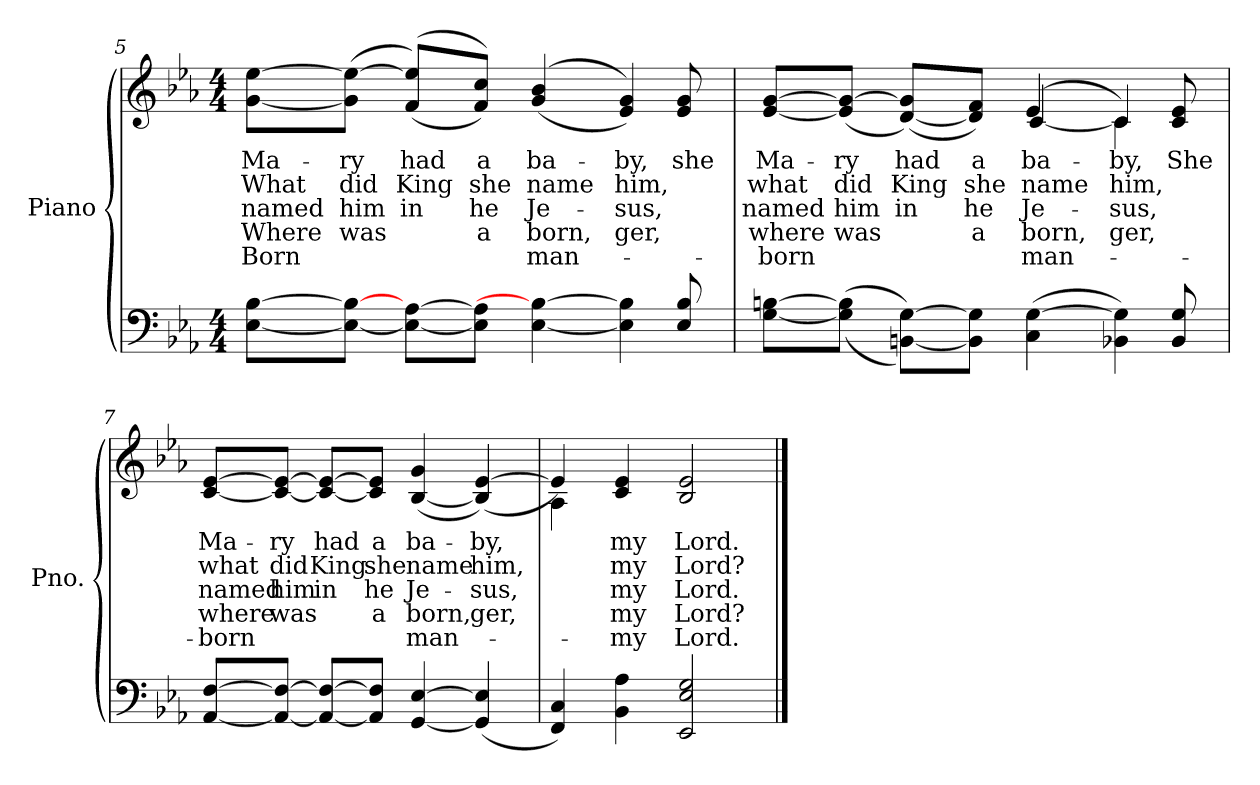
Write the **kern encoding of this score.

**kern	**kern	**text	**text	**text	**text	**text
*part2	*part1	*part1	*part1	*part1	*part1	*part1
*staff2	*staff1	*staff1	*staff1	*staff1	*staff1	*staff1
*I"Piano	*I"Piano	*	*	*	*	*
*I'Pno.	*I'Pno.	*	*	*	*	*
!!LO:LB:g=z
*clefF4	*clefG2	*	*	*	*	*
*k[b-e-a-]	*k[b-e-a-]	*	*	*	*	*
*E-:	*E-:	*	*	*	*	*
*M4/4	*M4/4	*	*	*	*	*
=5	=5	=5	=5	=5	=5	=5
*^	*	*	*	*	*	*
!	!	!	!LO:LY:b:color=#000000	!LO:LY:b:color=#000000	!LO:LY:b:color=#000000	!LO:LY:b:color=#000000	!LO:LY:b:color=#000000
*	*	*^	*	*	*	*	*
[8E-i\ [8B-i\L	2..ryy	[8gi\ [8ee-i\L	2..ryy	Ma-	What	named	Where	Born
!	!	!	!	!LO:LY:b:color=#000000	!LO:LY:b:color=#000000	!LO:LY:b:color=#000000	!LO:LY:b:color=#000000	!
8E-i_\ 8B-i_\J	.	(8gi]\ 8ee-i_\J	.	-ry	did	him	was	.
!	!	!	!	!LO:LY:b:color=#000000	!LO:LY:b:color=#000000	!LO:LY:b:color=#000000	!	!
8E-i_\ [8A-i\L	.	((8fi/ 8ee-i]/L)	.	had	King	in	.	.
!	!	!	!	!LO:LY:b:color=#000000	!LO:LY:b:color=#000000	!LO:LY:b:color=#000000	!LO:LY:b:color=#000000	!
8E-i]\ 8A-i]\J	.	8fi/ 8cci/J))	.	a	she	he	a	.
!	!	!	!	!LO:LY:b:color=#000000	!LO:LY:b:color=#000000	!LO:LY:b:color=#000000	!LO:LY:b:color=#000000	!LO:LY:b:color=#000000
[4E-i\ 4B-i_	.	((4gi/ 4b-i	.	ba-	name	Je-	-born,	man-
!	!	!	!	!LO:LY:b:color=#000000	!LO:LY:b:color=#000000	!LO:LY:b:color=#000000	!LO:LY:b:color=#000000	!
4E-i\] 4B-i]	.	4e-i/ 4gi))	.	-by,	him,	-sus,	ger,	.
!	!	!	!	!LO:LY:b:color=#000000	!	!	!	!
.	8E-i/ 8B-i	.	8e-i/ 8gi	she	.	.	.	.
*	*	*v	*v	*	*	*	*	*
=6	=6	=6	=6	=6	=6	=6	=6
*	*	*^	*	*	*	*	*
!	!	!	!	!LO:LY:b:color=#000000	!LO:LY:b:color=#000000	!LO:LY:b:color=#000000	!LO:LY:b:color=#000000	!LO:LY:b:color=#000000
*	*	*	*^	*	*	*	*	*
[8Gi\ [8Bni\L	2..ryy	[8e-i/ [8gi/L	2ryy	2..ryy	Ma-	what	named	where	born
!	!	!	!	!	!LO:LY:b:color=#000000	!LO:LY:b:color=#000000	!LO:LY:b:color=#000000	!LO:LY:b:color=#000000	!
((8Gi]\ 8Bi]\J	.	(8e-i]/ 8gi_/J	.	.	-ry	did	him	was	.
!	!	!	!	!	!LO:LY:b:color=#000000	!LO:LY:b:color=#000000	!LO:LY:b:color=#000000	!	!
[8BBni\ [8Gi\L))	.	([8di/ 8gi]/L)	.	.	had	King	in	.	.
!	!	!	!	!	!LO:LY:b:color=#000000	!LO:LY:b:color=#000000	!LO:LY:b:color=#000000	!LO:LY:b:color=#000000	!
8BBi]\ 8Gi]\J	.	8di]/ 8fi/J)	.	.	a	she	he	a	.
!	!	!	!	!	!LO:LY:b:color=#000000	!LO:LY:b:color=#000000	!LO:LY:b:color=#000000	!LO:LY:b:color=#000000	!LO:LY:b:color=#000000
(4Ci\ [4Gi	.	(4e-i/	[4ci/	.	ba-	name	Je-	-born,	man-
!	!	!	!	!	!LO:LY:b:color=#000000	!LO:LY:b:color=#000000	!LO:LY:b:color=#000000	!LO:LY:b:color=#000000	!
4BB-Xi\ 4Gi])	.	4ci/])	4ci\	.	-by,	him,	-sus,	ger,	.
!	!	!	!	!	!LO:LY:b:color=#000000	!	!	!	!
.	8BB-i/ 8Gi	.	.	8ci/ 8e-i	She	.	.	.	.
*v	*v	*	*	*	*	*	*	*	*
*	*v	*v	*v	*	*	*	*	*
!!LO:LB:g=z
=7	=7	=7	=7	=7	=7	=7
*^	*^	*	*	*	*	*
*	*	*	*^	*	*	*	*	*
!	!	!	!	!	!LO:LY:b:color=#000000	!LO:LY:b:color=#000000	!LO:LY:b:color=#000000	!LO:LY:b:color=#000000	!LO:LY:b:color=#000000
*v	*v	*	*	*	*	*	*	*	*
*	*v	*v	*v	*	*	*	*	*
[8AA-i/ [8Fi/L	[8ci/ [8e-i/L	Ma-	what	named	where	born
!	!	!LO:LY:b:color=#000000	!LO:LY:b:color=#000000	!LO:LY:b:color=#000000	!LO:LY:b:color=#000000	!
8AA-i_/ 8Fi_/J	8ci_/ 8e-i_/J	-ry	did	him	was	.
!	!	!LO:LY:b:color=#000000	!LO:LY:b:color=#000000	!LO:LY:b:color=#000000	!	!
8AA-i_/ 8Fi_/L	8ci_/ 8e-i_/L	had	King	in	.	.
!	!	!LO:LY:b:color=#000000	!LO:LY:b:color=#000000	!LO:LY:b:color=#000000	!LO:LY:b:color=#000000	!
8AA-i]/ 8Fi]/J	8ci]/ 8e-i]/J	a	she	he	a	.
!	!	!LO:LY:b:color=#000000	!LO:LY:b:color=#000000	!LO:LY:b:color=#000000	!LO:LY:b:color=#000000	!LO:LY:b:color=#000000
[4GGi/ [4E-i	([4B-i/ 4gi	ba-	name	Je-	-born,	man-
!	!	!LO:LY:b:color=#000000	!LO:LY:b:color=#000000	!LO:LY:b:color=#000000	!LO:LY:b:color=#000000	!
(4GGi/] 4E-i]	(4B-i/] [4e-i)	-by,	him,	-sus,	ger,	.
=8	=8	=8	=8	=8	=8	=8
*	*^	*	*	*	*	*
4FFi/ 4Ci)	4e-i/])	4A-i\	.	.	.	.	.
!	!	!	!LO:LY:b:color=#000000	!LO:LY:b:color=#000000	!LO:LY:b:color=#000000	!LO:LY:b:color=#000000	!LO:LY:b:color=#000000
4BB-i\ 4A-i	4ci/ 4e-i	2.ryy	my	my	my	my	my
!	!	!	!LO:LY:b:color=#000000	!LO:LY:b:color=#000000	!LO:LY:b:color=#000000	!LO:LY:b:color=#000000	!LO:LY:b:color=#000000
2EE-i/ 2E-i 2Gi	2B-i/ 2e-i	.	Lord.	Lord?	Lord.	Lord?	Lord.
*	*v	*v	*	*	*	*	*
==	==	==	==	==	==	==
*-	*-	*-	*-	*-	*-	*-
